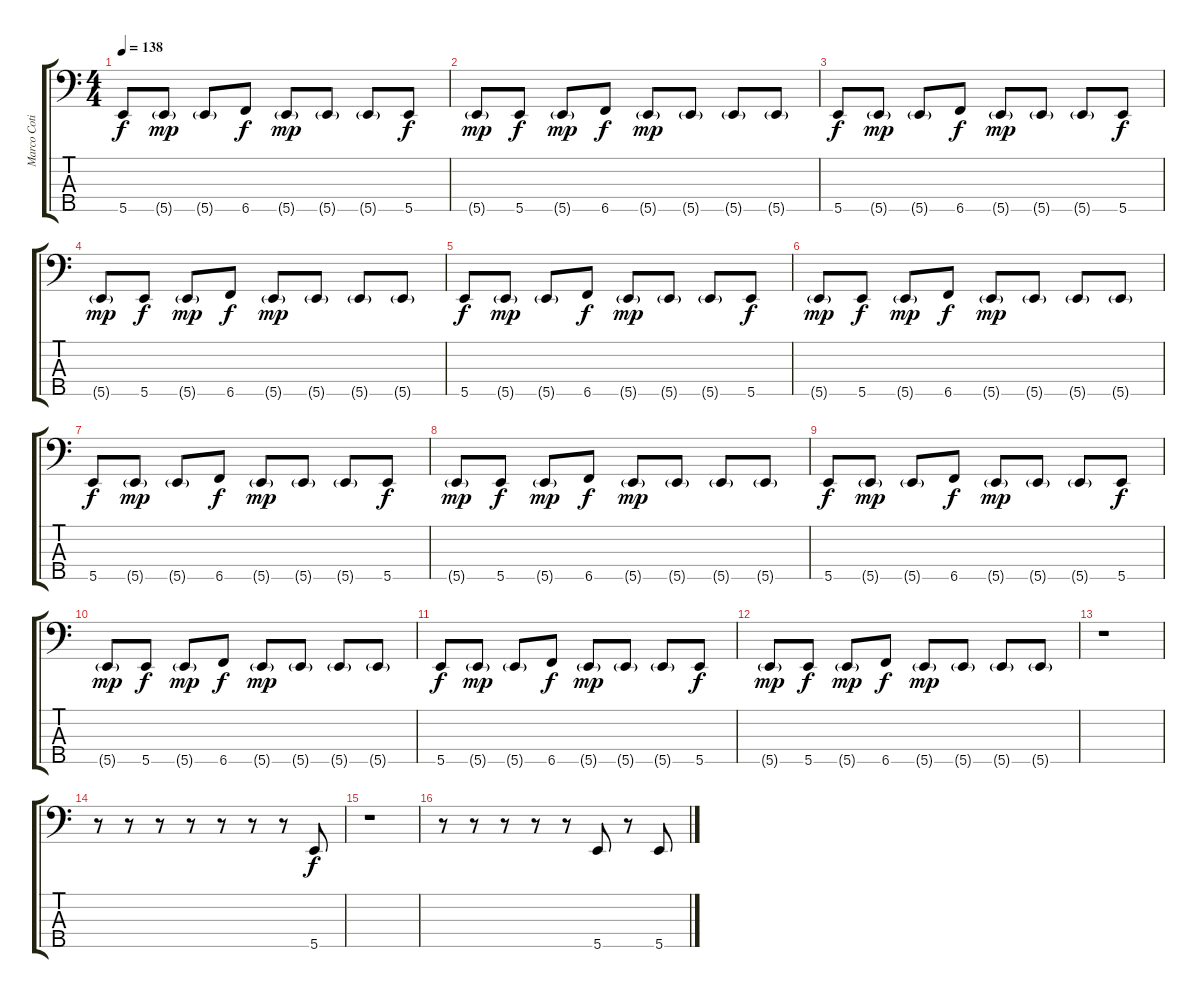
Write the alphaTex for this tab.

\track ("Marco Coti Celati" "Marco Coti") {instrument electricbassfinger}
\staff {score tabs}
\tuning (G2 D2 A1 E1 B0) {hide}
\ts (4 4)
\tempo 138
\clef f4
\ks c
5.5.8{dy f} 5.5{g}.8{dy mp} 5.5{g}.8 6.5.8{dy f} 5.5{g}.8{dy mp} 5.5{g}.8 5.5{g}.8 5.5.8{dy f} |
5.5{g}.8{dy mp} 5.5.8{dy f} 5.5{g}.8{dy mp} 6.5.8{dy f} 5.5{g}.8{dy mp} 5.5{g}.8 5.5{g}.8 5.5{g}.8 |
5.5.8{dy f} 5.5{g}.8{dy mp} 5.5{g}.8 6.5.8{dy f} 5.5{g}.8{dy mp} 5.5{g}.8 5.5{g}.8 5.5.8{dy f} |
5.5{g}.8{dy mp} 5.5.8{dy f} 5.5{g}.8{dy mp} 6.5.8{dy f} 5.5{g}.8{dy mp} 5.5{g}.8 5.5{g}.8 5.5{g}.8 |
5.5.8{dy f} 5.5{g}.8{dy mp} 5.5{g}.8 6.5.8{dy f} 5.5{g}.8{dy mp} 5.5{g}.8 5.5{g}.8 5.5.8{dy f} |
5.5{g}.8{dy mp} 5.5.8{dy f} 5.5{g}.8{dy mp} 6.5.8{dy f} 5.5{g}.8{dy mp} 5.5{g}.8 5.5{g}.8 5.5{g}.8 |
5.5.8{dy f} 5.5{g}.8{dy mp} 5.5{g}.8 6.5.8{dy f} 5.5{g}.8{dy mp} 5.5{g}.8 5.5{g}.8 5.5.8{dy f} |
5.5{g}.8{dy mp} 5.5.8{dy f} 5.5{g}.8{dy mp} 6.5.8{dy f} 5.5{g}.8{dy mp} 5.5{g}.8 5.5{g}.8 5.5{g}.8 |
5.5.8{dy f} 5.5{g}.8{dy mp} 5.5{g}.8 6.5.8{dy f} 5.5{g}.8{dy mp} 5.5{g}.8 5.5{g}.8 5.5.8{dy f} |
5.5{g}.8{dy mp} 5.5.8{dy f} 5.5{g}.8{dy mp} 6.5.8{dy f} 5.5{g}.8{dy mp} 5.5{g}.8 5.5{g}.8 5.5{g}.8 |
5.5.8{dy f} 5.5{g}.8{dy mp} 5.5{g}.8 6.5.8{dy f} 5.5{g}.8{dy mp} 5.5{g}.8 5.5{g}.8 5.5.8{dy f} |
5.5{g}.8{dy mp} 5.5.8{dy f} 5.5{g}.8{dy mp} 6.5.8{dy f} 5.5{g}.8{dy mp} 5.5{g}.8 5.5{g}.8 5.5{g}.8 |
r.1 |
r.8 r.8 r.8 r.8 r.8 r.8 r.8 5.5.8{dy f} |
r.1 |
r.8 r.8 r.8 r.8 r.8 5.5.8 r.8 5.5.8
